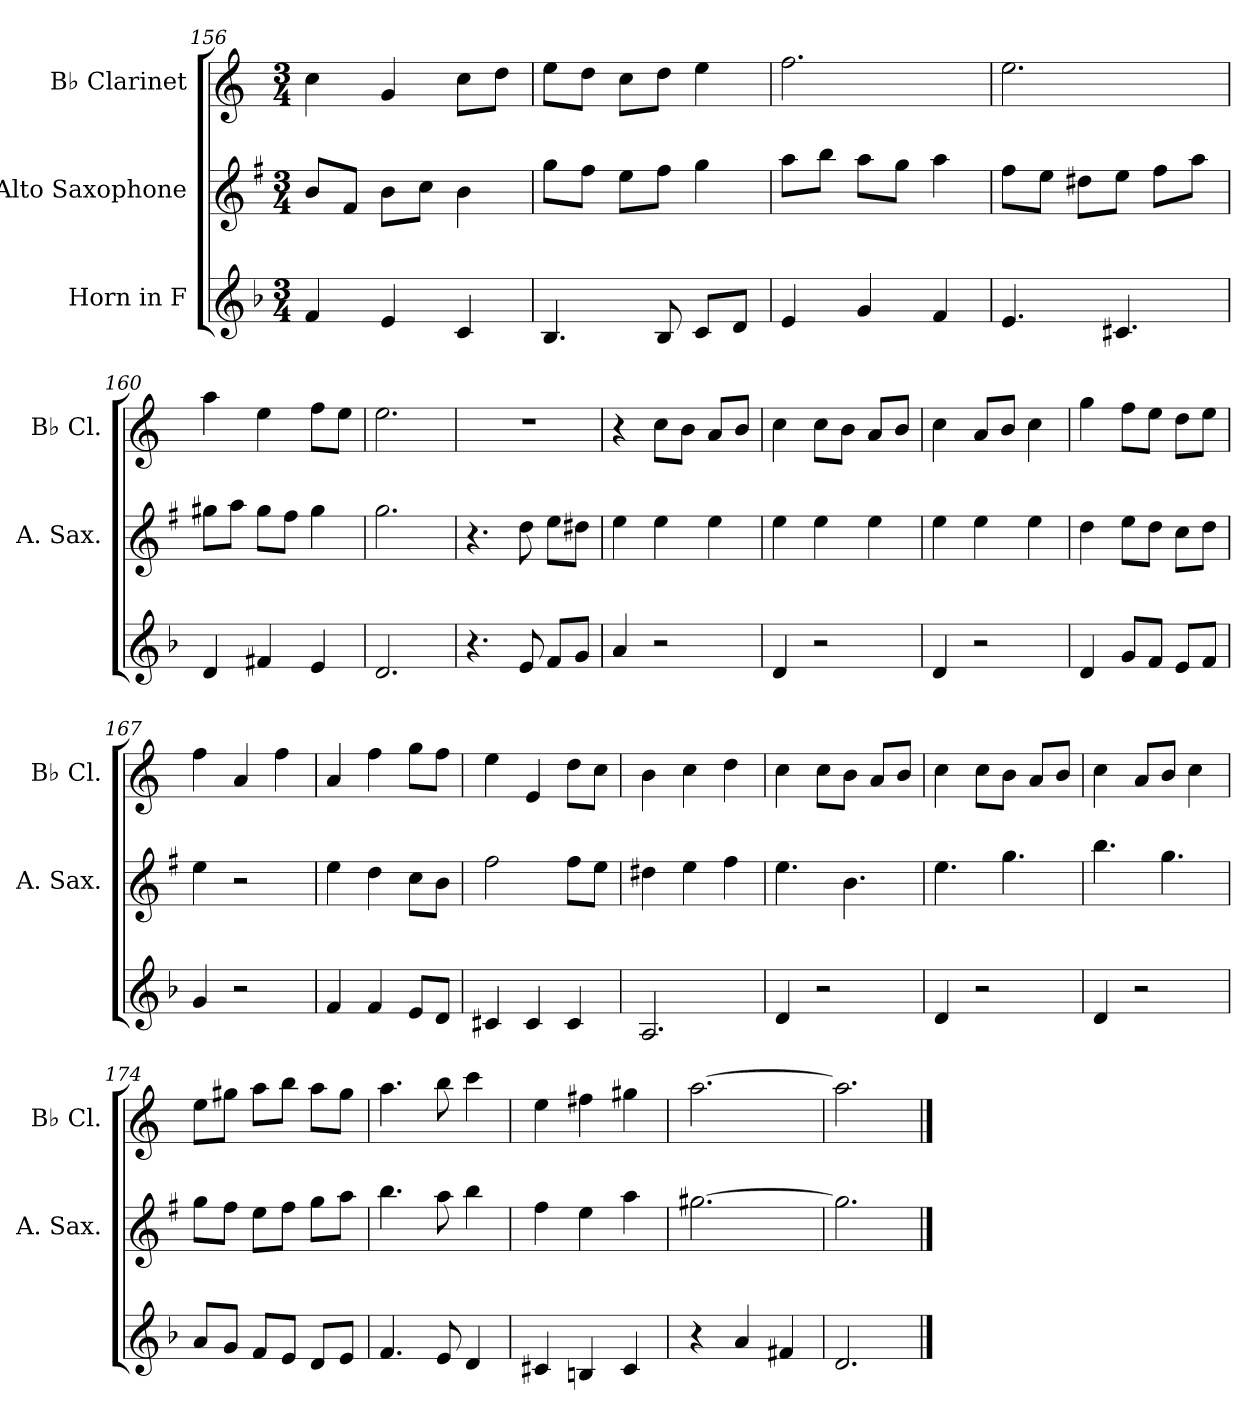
**kern	**kern	**kern
*part3	*part2	*part1
*staff3	*staff2	*staff1
*I"Horn in F	*I"Alto Saxophone	*I"B♭ Clarinet
*	*I'A. Sax.	*I'B♭ Cl.
*clefG2	*clefG2	*clefG2
*ITrd4c7	*ITrd5c9	*ITrd1c2
*k[b-e-]	*k[b-e-]	*k[b-e-]
*M3/4	*M3/4	*M3/4
=156	=156	=156
4B-/	8d/L	4b-\
.	8A/J	.
4A/	8d\L	4f/
.	8e-\J	.
4F/	4d\	8b-\L
.	.	8cc\J
=157	=157	=157
4.E-/	8b-\L	8dd\L
.	8a\J	8cc\J
.	8g\L	8b-\L
8E-/	8a\J	8cc\J
8F/L	4b-\	4dd\
8G/J	.	.
=158	=158	=158
4A/	8cc\L	2.ee-\
.	8dd\J	.
4c/	8cc\L	.
.	8b-\J	.
4B-/	4cc\	.
=159	=159	=159
4.A/	8a\L	2.dd\
.	8g\J	.
.	8f#X\L	.
4.F#X/	8g\J	.
.	8a\L	.
.	8cc\J	.
=160	=160	=160
4G/	8bn\L	4gg\
.	8cc\J	.
4Bn/	8b\L	4dd\
.	8a\J	.
4A/	4b\	8ee-\L
.	.	8dd\J
=161	=161	=161
2.G/	2.b-\	2.dd\
!!LO:LB:g=z
=162	=162	=162
4.r	4.r	2.r
8A/	8f\	.
8B-/L	8g\L	.
8c/J	8f#X\J	.
=163	=163	=163
4d/	4g\	4r
2r	4g\	8b-\L
.	.	8a\J
.	4g\	8g/L
.	.	8a/J
=164	=164	=164
4G/	4g\	4b-\
2r	4g\	8b-\L
.	.	8a\J
.	4g\	8g/L
.	.	8a/J
=165	=165	=165
4G/	4g\	4b-\
2r	4g\	8g/L
.	.	8a/J
.	4g\	4b-\
=166	=166	=166
4G/	4f\	4ff\
8c/L	8g\L	8ee-\L
8B-/J	8f\J	8dd\J
8A/L	8e-\L	8cc\L
8B-/J	8f\J	8dd\J
=167	=167	=167
4c/	4g\	4ee-\
2r	2r	4g/
.	.	4ee-\
=168	=168	=168
4B-/	4g\	4g/
4B-/	4f\	4ee-\
8A/L	8e-\L	8ff\L
8G/J	8d\J	8ee-\J
=169	=169	=169
4F#X/	2a\	4dd\
4F#/	.	4d/
4F#/	8a\L	8cc\L
.	8g\J	8b-\J
=170	=170	=170
2.D/	4f#X\	4a\
.	4g\	4b-\
.	4a\	4cc\
!!LO:LB:g=z
=171	=171	=171
4G/	4.g\	4b-\
2r	.	8b-\L
.	4.d\	8a\J
.	.	8g/L
.	.	8a/J
=172	=172	=172
4G/	4.g\	4b-\
2r	.	8b-\L
.	4.b-\	8a\J
.	.	8g/L
.	.	8a/J
=173	=173	=173
4G/	4.dd\	4b-\
2r	.	8g/L
.	4.b-\	8a/J
.	.	4b-\
=174	=174	=174
8d/L	8b-\L	8dd\L
8c/J	8a\J	8ff#X\J
8B-/L	8g\L	8gg\L
8A/J	8a\J	8aa\J
8G/L	8b-\L	8gg\L
8A/J	8cc\J	8ff#\J
=175	=175	=175
4.B-/	4.dd\	4.gg\
8A/	8cc\	8aa\
4G/	4dd\	4bb-\
=176	=176	=176
4F#X/	4a\	4dd\
4En/	4g\	4een\
4F#/	4cc\	4ff#X\
=177	=177	=177
4r	[2.bn\	[2.gg\
4d/	.	.
4Bn/	.	.
=178	=178	=178
2.G/	2.b\]	2.gg\]
==	==	==
*-	*-	*-
